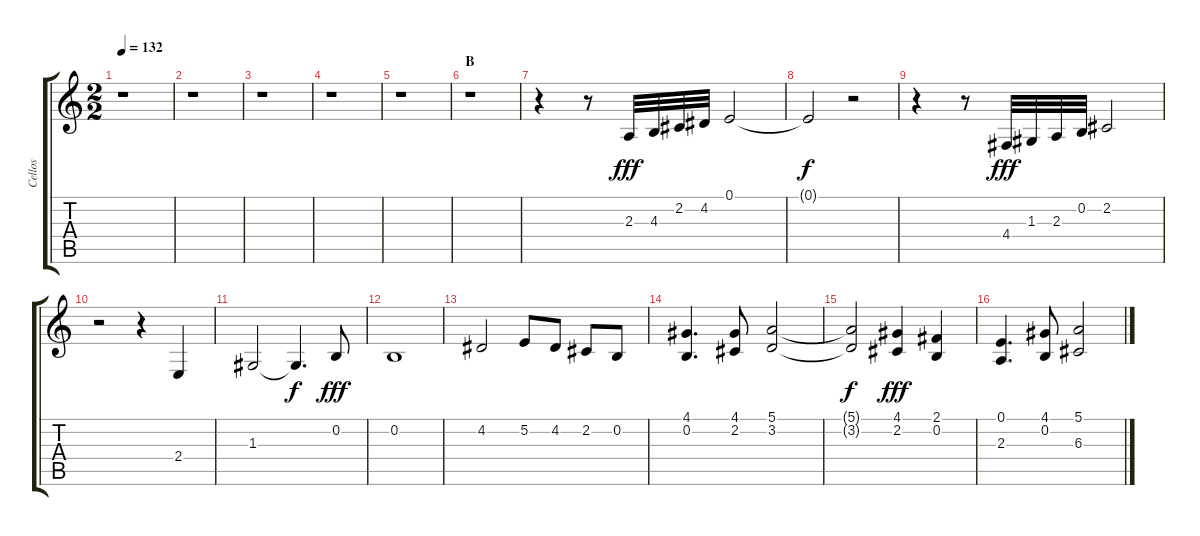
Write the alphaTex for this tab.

\track ("Cellos" "Cellos") {instrument stringensemble1}
\staff {score tabs}
\tuning (E4 B3 G3 D3 A2 E2) {hide}
\ts (2 2)
\tempo 132
\clef g2
\ks c
r.1{dy fff} |
r.1 |
r.1 |
r.1 |
r.1 |
\section ("" "B")
r.1 |
r.4 r.8 2.3.32 4.3.32 2.2.32 4.2.32 0.1.2 |
0.1{t}.2{dy f} r.2 |
r.4 r.8 4.4.32{dy fff} 1.3.32 2.3.32 0.2.32 2.2.2 |
r.2 r.4 2.4.4 |
1.3.2 1.3{t}.4{d dy f} 0.2.8{dy fff} |
0.2.1 |
4.2.2 5.2.8 4.2.8 2.2.8 0.2.8 |
(4.1 0.2).4{d} (4.1 2.2).8 (5.1 3.2).2 |
(5.1{t} 3.2{t}).2{dy f} (4.1 2.2).4{dy fff} (2.1 0.2).4 |
(0.1 2.3).4{d} (4.1 0.2).8 (5.1 6.3).2
